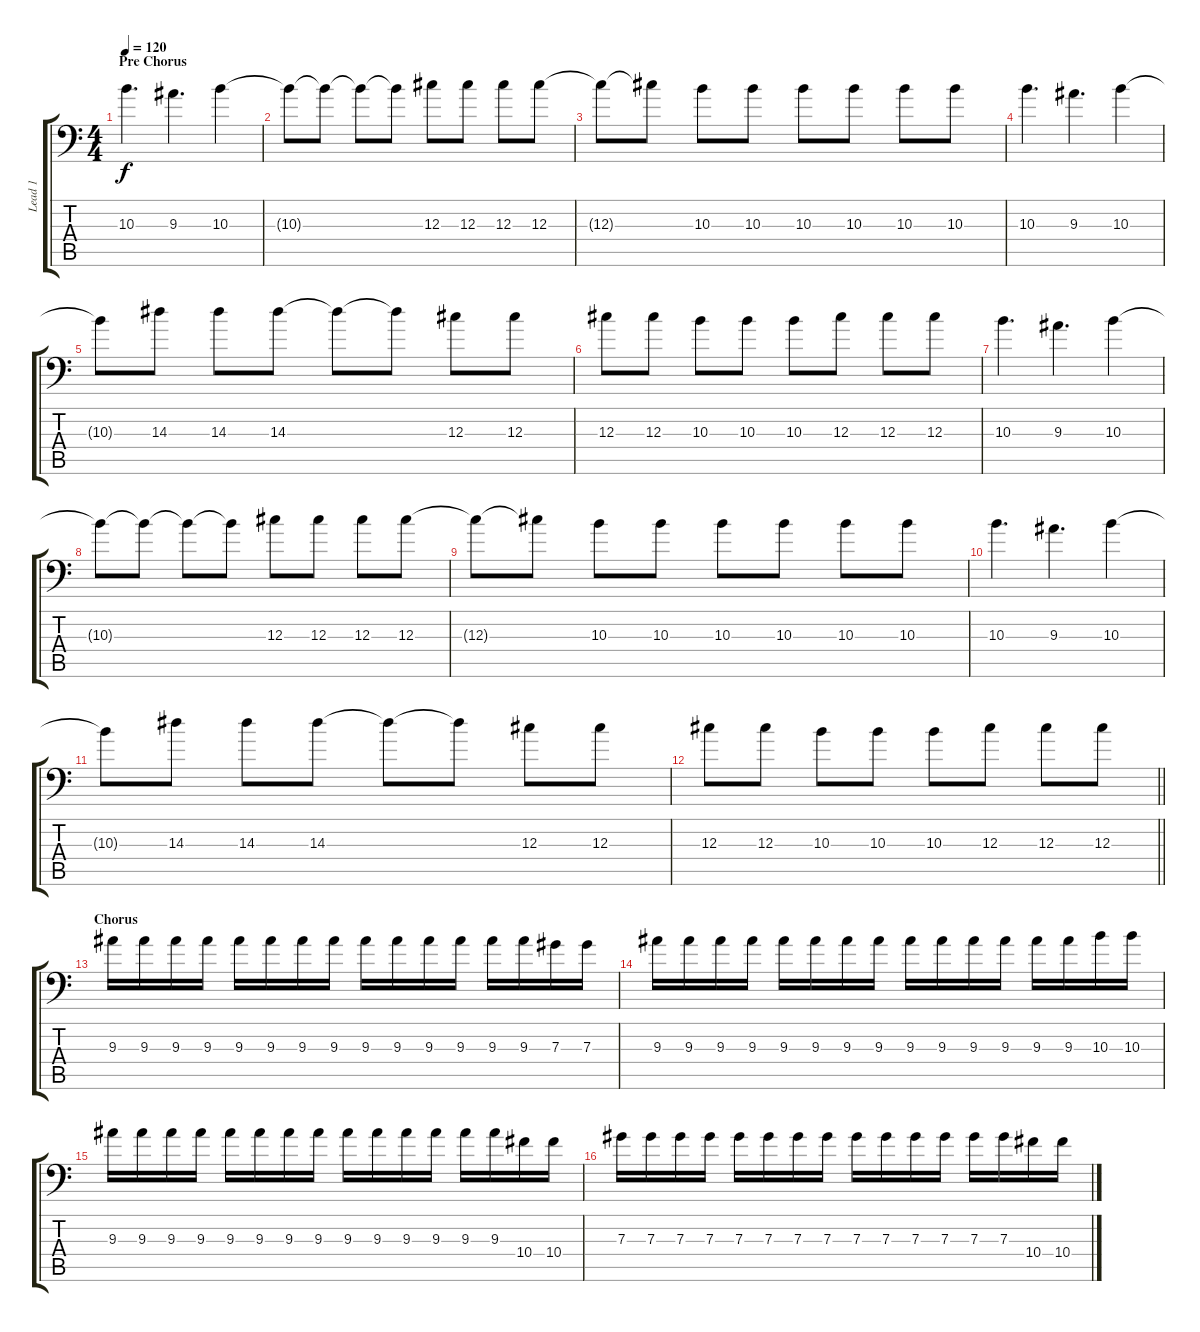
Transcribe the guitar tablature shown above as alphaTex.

\track ("Lead 1" "Lead 1") {instrument overdrivenguitar}
\staff {score tabs}
\tuning (Bb3 F3 Db3 Ab2 Eb2 Bb1) {hide}
\ts (4 4)
\section ("" "Pre Chorus")
\tempo 120
\clef f4
\ks c
10.3.4{d dy f} 9.3.4{d} 10.3.4 |
10.3{t}.8 10.3{t}.8 10.3{t}.8 10.3{t}.8 12.3.8 12.3.8 12.3.8 12.3.8 |
12.3{t}.8 12.3{t}.8 10.3.8 10.3.8 10.3.8 10.3.8 10.3.8 10.3.8 |
10.3.4{d} 9.3.4{d} 10.3.4 |
10.3{t}.8 14.3.8 14.3.8 14.3.8 14.3{t}.8 14.3{t}.8 12.3.8 12.3.8 |
12.3.8 12.3.8 10.3.8 10.3.8 10.3.8 12.3.8 12.3.8 12.3.8 |
10.3.4{d} 9.3.4{d} 10.3.4 |
10.3{t}.8 10.3{t}.8 10.3{t}.8 10.3{t}.8 12.3.8 12.3.8 12.3.8 12.3.8 |
12.3{t}.8 12.3{t}.8 10.3.8 10.3.8 10.3.8 10.3.8 10.3.8 10.3.8 |
10.3.4{d} 9.3.4{d} 10.3.4 |
10.3{t}.8 14.3.8 14.3.8 14.3.8 14.3{t}.8 14.3{t}.8 12.3.8 12.3.8 |
\barLineRight lightlight
12.3.8 12.3.8 10.3.8 10.3.8 10.3.8 12.3.8 12.3.8 12.3.8 |
\section ("" "Chorus")
9.3.16 9.3.16 9.3.16 9.3.16 9.3.16 9.3.16 9.3.16 9.3.16 9.3.16 9.3.16 9.3.16 9.3.16 9.3.16 9.3.16 7.3.16 7.3.16 |
9.3.16 9.3.16 9.3.16 9.3.16 9.3.16 9.3.16 9.3.16 9.3.16 9.3.16 9.3.16 9.3.16 9.3.16 9.3.16 9.3.16 10.3.16 10.3.16 |
9.3.16 9.3.16 9.3.16 9.3.16 9.3.16 9.3.16 9.3.16 9.3.16 9.3.16 9.3.16 9.3.16 9.3.16 9.3.16 9.3.16 10.4.16 10.4.16 |
7.3.16 7.3.16 7.3.16 7.3.16 7.3.16 7.3.16 7.3.16 7.3.16 7.3.16 7.3.16 7.3.16 7.3.16 7.3.16 7.3.16 10.4.16 10.4.16
